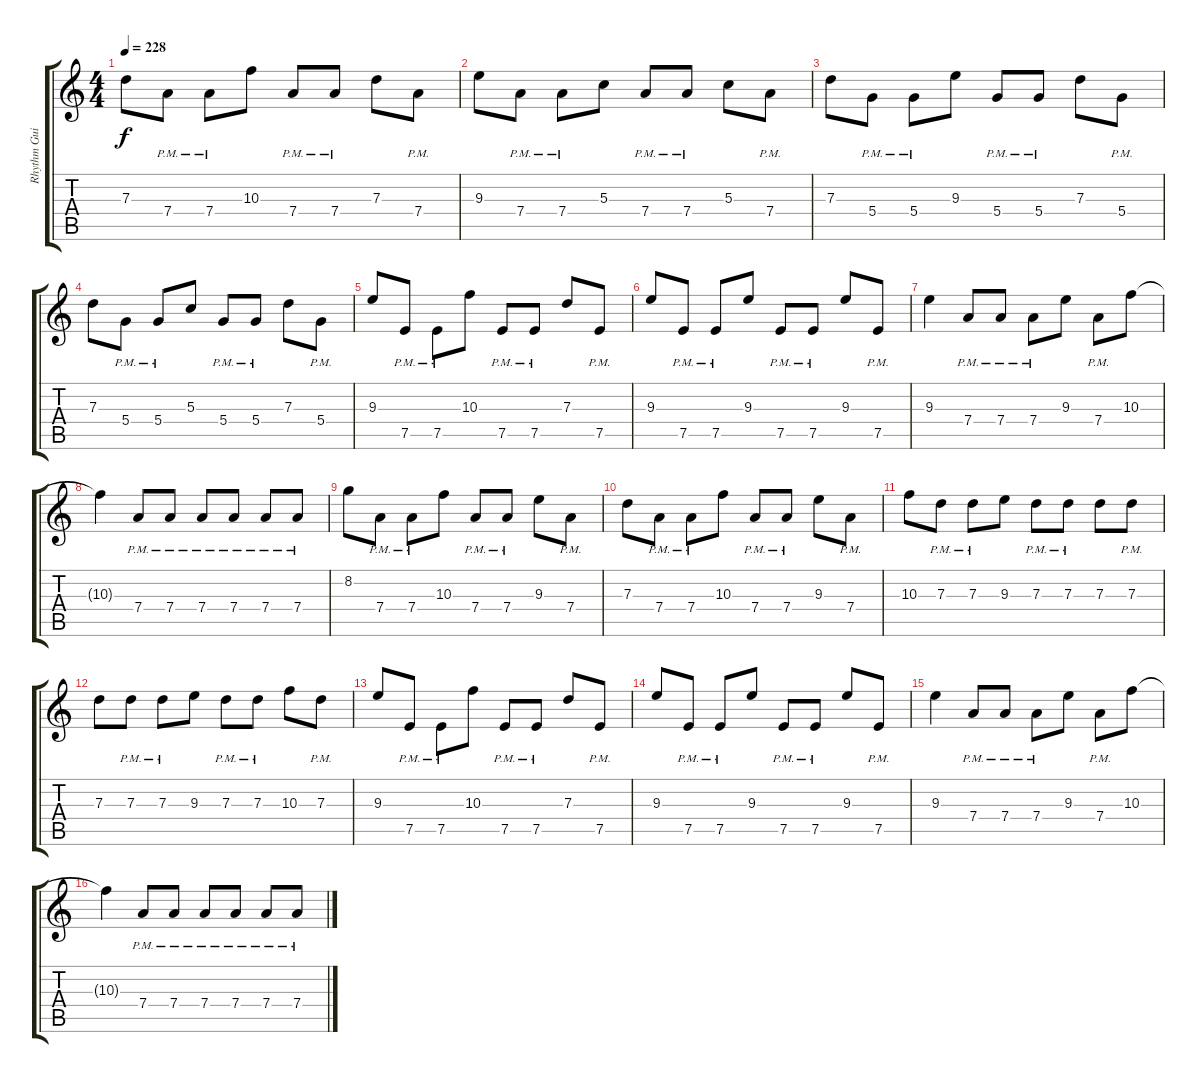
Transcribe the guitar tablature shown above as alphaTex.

\track ("Rhythm Guitar II" "Rhythm Gui") {instrument overdrivenguitar}
\staff {score tabs}
\tuning (E4 B3 G3 D3 A2 E2) {hide}
\ts (4 4)
\tempo 228
\clef g2
\ks c
7.3.8{dy f} 7.4{pm}.8 7.4{pm}.8 10.3.8 7.4{pm}.8 7.4{pm}.8 7.3.8 7.4{pm}.8 |
9.3.8 7.4{pm}.8 7.4{pm}.8 5.3.8 7.4{pm}.8 7.4{pm}.8 5.3.8 7.4{pm}.8 |
7.3.8 5.4{pm}.8 5.4{pm}.8 9.3.8 5.4{pm}.8 5.4{pm}.8 7.3.8 5.4{pm}.8 |
7.3.8 5.4{pm}.8 5.4{pm}.8 5.3.8 5.4{pm}.8 5.4{pm}.8 7.3.8 5.4{pm}.8 |
9.3.8 7.5{pm}.8 7.5{pm}.8 10.3.8 7.5{pm}.8 7.5{pm}.8 7.3.8 7.5{pm}.8 |
9.3.8 7.5{pm}.8 7.5{pm}.8 9.3.8 7.5{pm}.8 7.5{pm}.8 9.3.8 7.5{pm}.8 |
9.3.4 7.4{pm}.8 7.4{pm}.8 7.4{pm}.8 9.3.8 7.4{pm}.8 10.3.8 |
10.3{t}.4 7.4{pm}.8 7.4{pm}.8 7.4{pm}.8 7.4{pm}.8 7.4{pm}.8 7.4{pm}.8 |
8.2.8 7.4{pm}.8 7.4{pm}.8 10.3.8 7.4{pm}.8 7.4{pm}.8 9.3.8 7.4{pm}.8 |
7.3.8 7.4{pm}.8 7.4{pm}.8 10.3.8 7.4{pm}.8 7.4{pm}.8 9.3.8 7.4{pm}.8 |
10.3.8 7.3{pm}.8 7.3{pm}.8 9.3.8 7.3{pm}.8 7.3{pm}.8 7.3.8 7.3{pm}.8 |
7.3.8 7.3{pm}.8 7.3{pm}.8 9.3.8 7.3{pm}.8 7.3{pm}.8 10.3.8 7.3{pm}.8 |
9.3.8 7.5{pm}.8 7.5{pm}.8 10.3.8 7.5{pm}.8 7.5{pm}.8 7.3.8 7.5{pm}.8 |
9.3.8 7.5{pm}.8 7.5{pm}.8 9.3.8 7.5{pm}.8 7.5{pm}.8 9.3.8 7.5{pm}.8 |
9.3.4 7.4{pm}.8 7.4{pm}.8 7.4{pm}.8 9.3.8 7.4{pm}.8 10.3.8 |
10.3{t}.4 7.4{pm}.8 7.4{pm}.8 7.4{pm}.8 7.4{pm}.8 7.4{pm}.8 7.4{pm}.8
